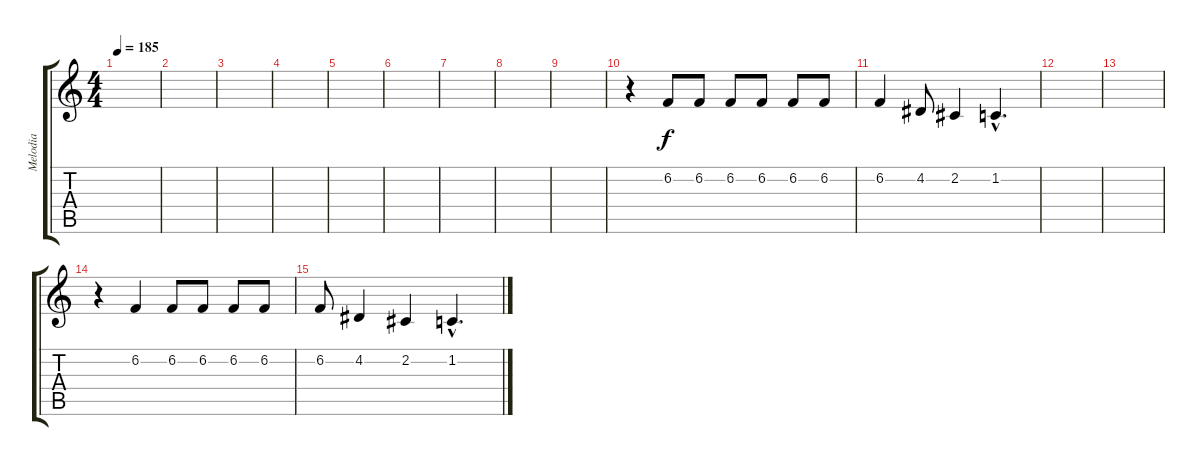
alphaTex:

\track ("Melodia" "Melodia") {instrument lead6voice}
\staff {score tabs}
\tuning (E4 B3 G3 D3 A2 E2) {hide}
\ts (4 4)
\tempo 185
\clef g2
\ks c
|
|
|
|
|
|
|
|
|
r.4 6.2.8 6.2.8 6.2.8 6.2.8 6.2.8 6.2.8 |
6.2.4 4.2.8 2.2.4 1.2{hac}.4{d} |
|
|
r.4 6.2.4 6.2.8 6.2.8 6.2.8 6.2.8 |
6.2.8 4.2.4 2.2.4 1.2{hac}.4{d}
